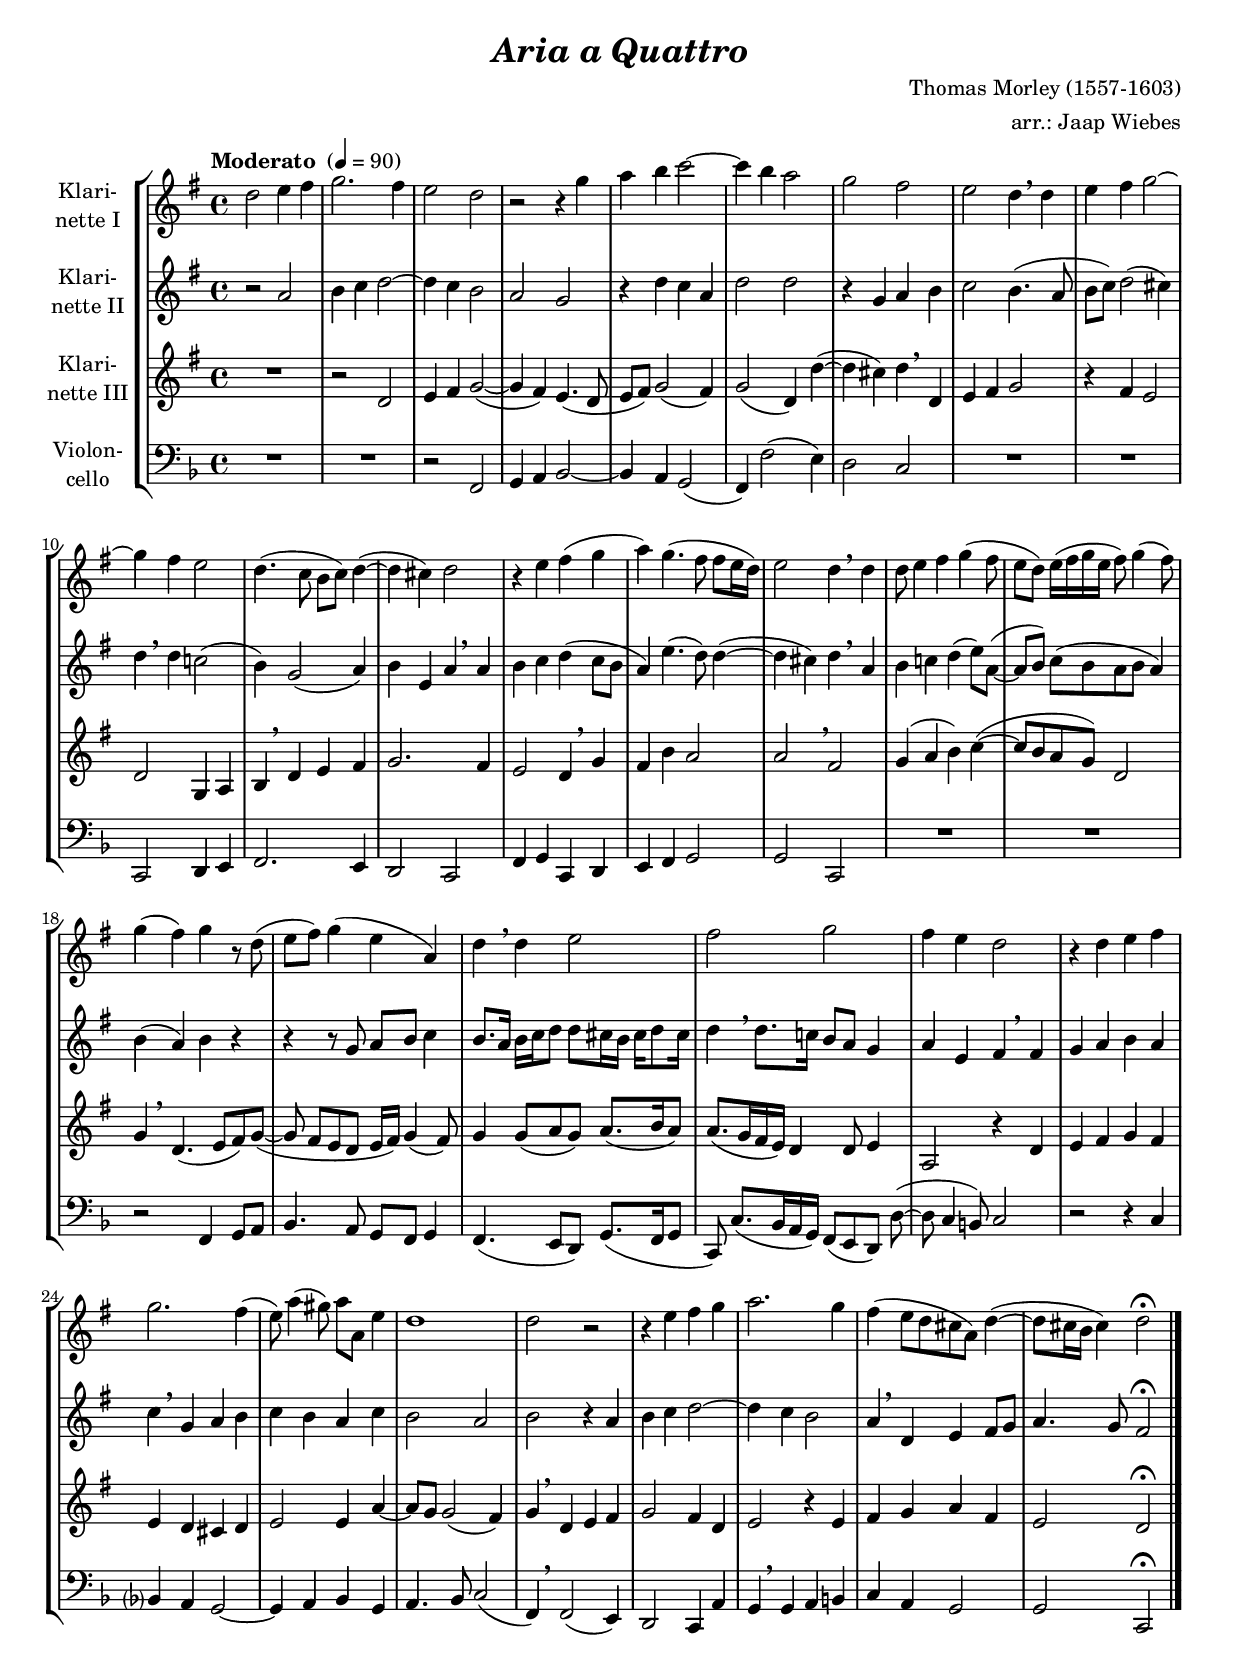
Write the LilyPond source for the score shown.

\version "2.18.2"
\include "deutsch.ly"

#(set-global-staff-size 18.5)

\header {
  title     = \markup \bold \italic "Aria a Quattro"
  composer  = "Thomas Morley (1557-1603)"
  arranger  = "arr.: Jaap Wiebes"
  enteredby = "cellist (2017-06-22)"
%  piece     = ""
}

voiceconsts = {
  \key c \major
  \clef "treble"
  \time 4/4
%  \numericTimeSignature
  \compressFullBarRests
  % Set default beaming for all staves
%  \set Timing.beamExceptions = #'()
%  \set Timing.baseMoment     = #(ly:make-moment 1 4)
%  \set Timing.beatStructure  = #'(1 1 1)
  \tempo "Moderato " 4=90
}

mikl = "clarinet"
mifl = "flute"
mist = "string ensemble 1"
miba = "cello"
%miba = "harpsichord"
milo = "drawbar organ"

va = \relative c'' {
  \voiceconsts

  g2 a4 h
  c2. h4
  a2 g
  r r4 c
  d e f2~
  f4 e d2
  c h
  a g4 \breathe g

  a h c2~
  c4 h a2
  g4.( f8 e f) g4(~
  g fis) g2
  r4 a h( c
  d) c4.( h8  h a16 g)

  a2 g4 \breathe g
  g8 a4 h c( h8
  a g) a16( h c a h8) c4( h8)
  c4( h) c r8 g(
  a h) c4( a d,)

  g \breathe g a2
  h c
  h4 a g2
  r4 g a h
  c2. h4(

  a8) d4( cis8) d[ d,] a'4
  g1
  g2 r
  r4 a h c
  d2. c4
  h( a8[ g fis d]) g4(~
  g8 fis16 e fis4) g2\fermata \bar "|."
}

vb = \relative c' {
  \voiceconsts

  r2 d
  e4 f g2~
  g4 f e2
  d c
  r4 g' f d
  g2 g
  r4 c, d e
  f2 e4.( d8

  e f) g2( fis4)
  g \breathe g f!2(
  e4) c2( d4)
  e a, d \breathe d
  e f g( f8 e
  d4) a'4.( g8) g4(~

  g fis) g \breathe d
  e f! g( a8) d,(~
  d e) f([ e d e] d4)
  e( d) e r
  r r8 c d e f4

  e8. d16 e f g8 g fis16 e fis g8 fis16
  g4 \breathe g8. f!16 e8 d c4
  d a h \breathe h
  c d e d
  f \breathe c d e

  f e d f
  e2 d
  e r4 d
  e f g2~
  g4 f e2
  d4 \breathe g, a h8 c
  d4. c8 h2\fermata \bar "|."
}

vc = \relative c' {
  \voiceconsts

  R1
  r2 g
  a4 h c2(~
  c4 h) a4.( g8
  a h) c2( h4)
  c2( g4) g'(~
  g fis) g \breathe g,
  a h c2

  r4 h a2
  g c,4 d
  e \breathe g a h
  c2. h4
  a2 g4 \breathe c
  h e d2

  d \breathe h
  c4( d e) f(~
  f8 e d c) g2
  c4 \breathe g4.( a8 h) c(~
  c h[ a g] a16 h) c4( h8)

  c4 c8[( d c)] d8.[( e16 d8)]
  d8.[( c16 h a)] g4 g8 a4
  d,2 r4 g
  a h c h
  a g fis g

  a2 a4 d~
  d8 c c2( h4)
  c \breathe g a h
  c2 h4 g
  a2 r4 a
  h c d h
  a2 g\fermata \bar "|."
}

vd = \relative c {
  \voiceconsts
  \clef "bass"

  R1*2
  r2 c
  d4 e f2~
  f4 e d2(
  c4) c'2( h4)
  a2 g
  
  R1*2
  g,2 a4 h
  c2. h4
  a2 g
  c4 d g, a
  h c d2

  d g,
  R1*2
  r2 c4 d8 e
  f4. e8 d c d4

  c4.( h8[ a]) d8.([ c16 d8]
  g,) g'8.[( f16 e d)] c8[( h a)] a'(~
  a g4 fis8) g2
  r r4 g
  f? e d2~

  d4 e f d
  e4. f8 g2(
  c,4) \breathe c2( h4)
  a2 g4 e'
  d \breathe d e fis
  g e d2
  d g,\fermata \bar "|."
}


music = \new StaffGroup <<
      \new Staff {
	\set Staff.midiInstrument = \mikl
	\set Staff.instrumentName = \markup \center-column { "Klari-" "nette I" }
	\transpose c g { \va }
      }

      \new Staff {
	\set Staff.midiInstrument = \mikl
	\set Staff.instrumentName = \markup \center-column { "Klari-" "nette II" }
	\transpose c g { \vb }
      }

      \new Staff {
	\set Staff.midiInstrument = \mikl
	\set Staff.instrumentName = \markup \center-column { "Klari-" "nette III" }
	\transpose c g { \vc }
      }

      \new Staff {
	\set Staff.midiInstrument = \miba
	\set Staff.instrumentName = \markup \center-column { "Violon-" "cello" }
	\transpose c f, { \vd }
      }
>>

\book {
  \score {
    \music
    \layout {}
  }

  \score {
    \unfoldRepeats \music

    \midi {
      \context {
        \Score
      }
    }
  }
}
